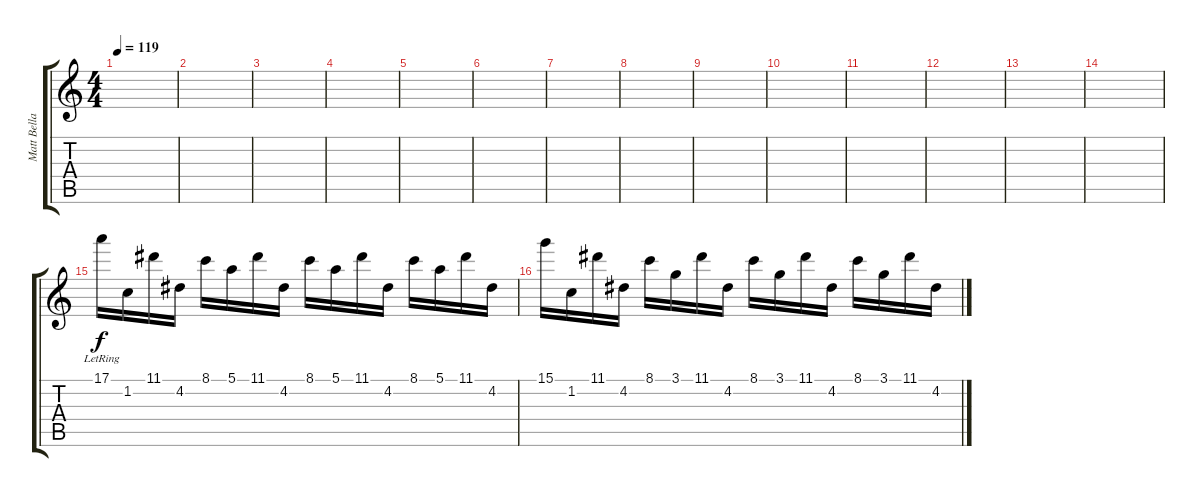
\track ("Matt Bellamy Piano" "Matt Bella") {instrument acousticgrandpiano}
\staff {score tabs}
\tuning (E5 B4 G4 D4 A3 E3) {hide}
\ts (4 4)
\tempo 119
\clef g2
\ks c
|
|
|
|
|
|
|
|
|
|
|
|
|
|
17.1{lr}.16{instrument acousticgrandpiano} 1.2.16 11.1.16 4.2.16 8.1.16 5.1.16 11.1.16 4.2.16 8.1.16 5.1.16 11.1.16 4.2.16 8.1.16 5.1.16 11.1.16 4.2.16 |
15.1.16{instrument acousticgrandpiano} 1.2.16 11.1.16 4.2.16 8.1.16 3.1.16 11.1.16 4.2.16 8.1.16 3.1.16 11.1.16 4.2.16 8.1.16 3.1.16 11.1.16 4.2.16
